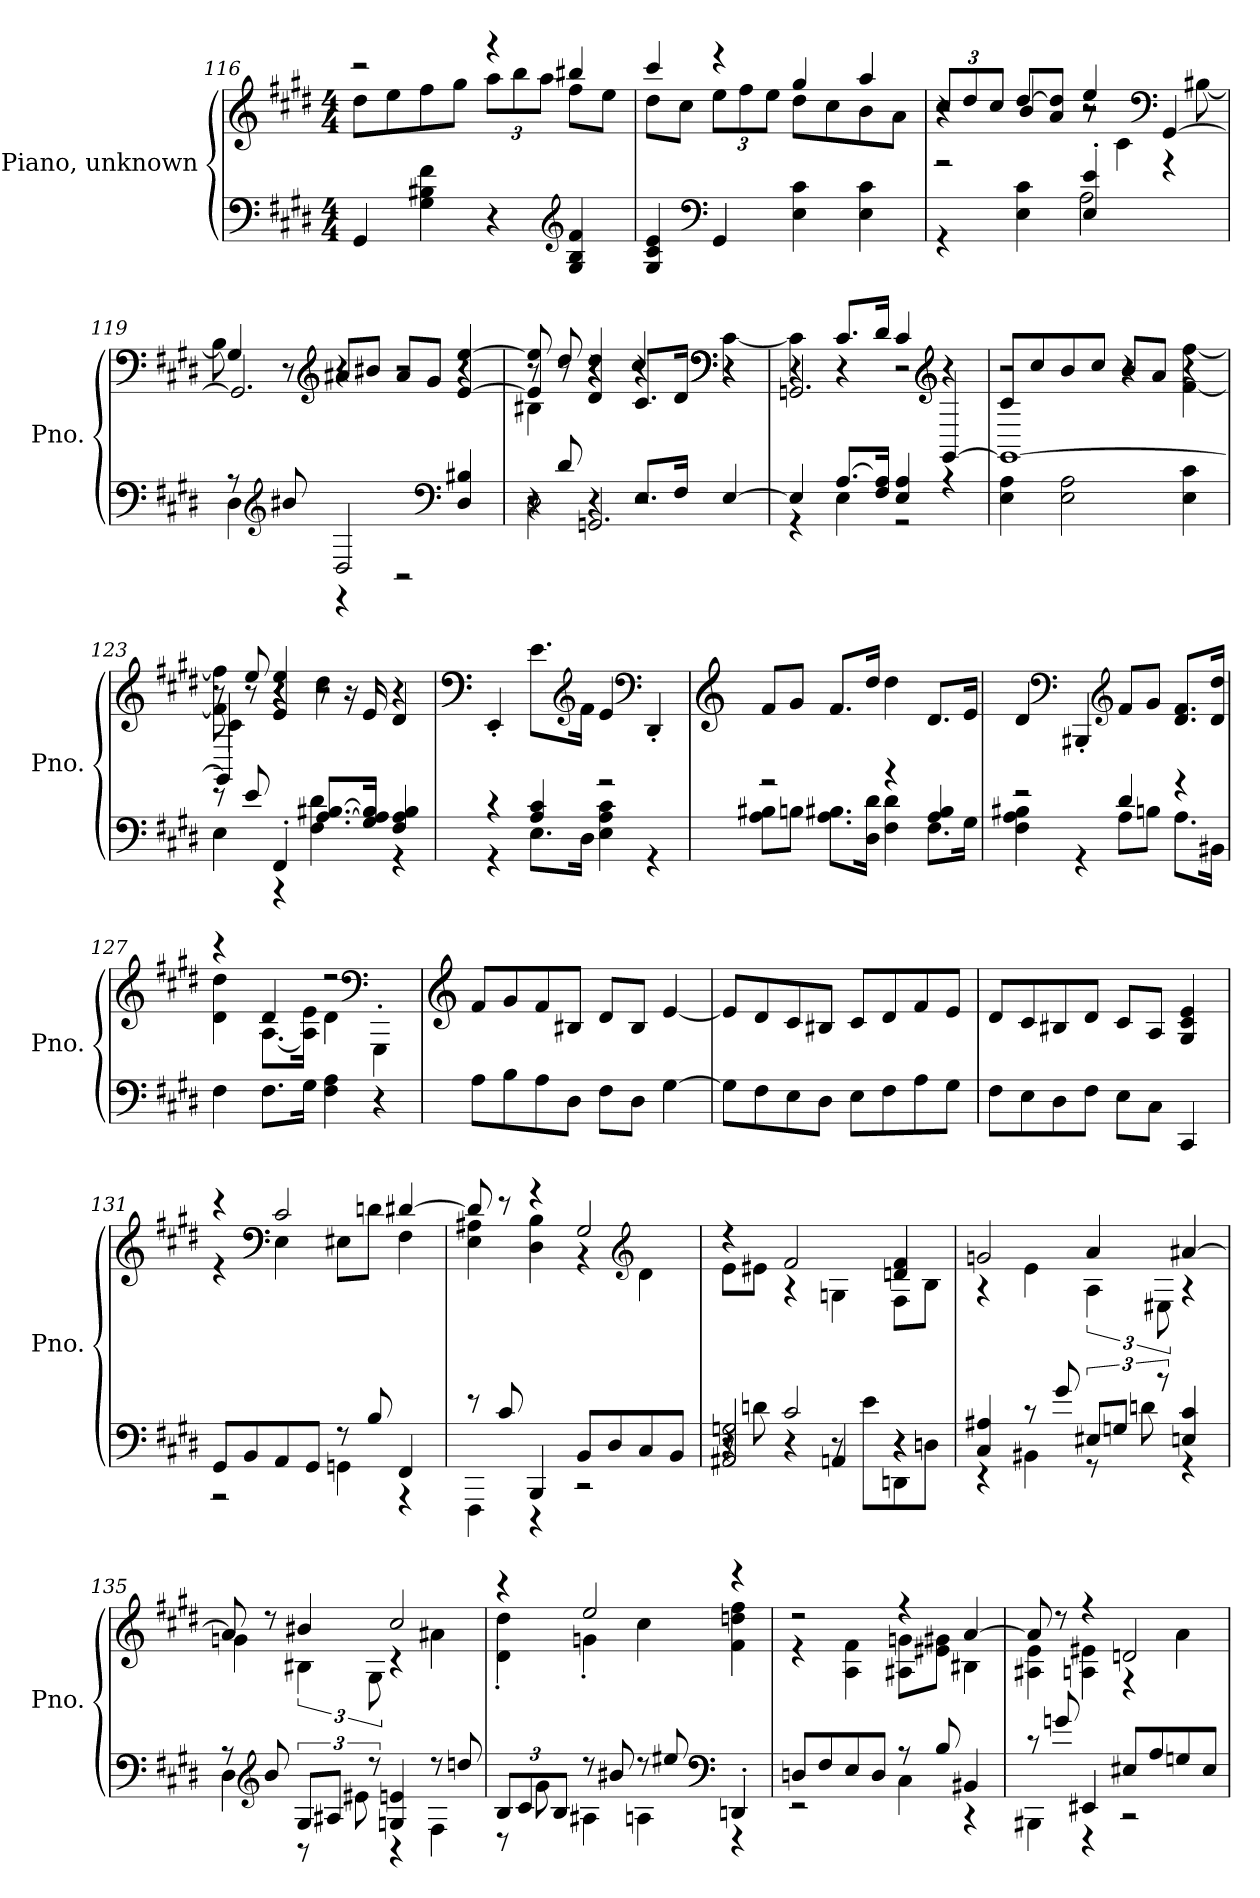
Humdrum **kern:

**kern	**kern
*part1	*part1
*staff2	*staff1
*I"Piano, unknown	*
*I'Pno.	*
*clefF4	*clefG2
*k[f#c#g#d#]	*k[f#c#g#d#]
*M4/4	*M4/4
=116	=116
*	*^
4GG#/	2r	8dd#\L
.	.	8ee\
4G#\ 4B#X\ 4f#\	.	8ff#\
.	.	8gg#\J
*	*	*Xbrackettup
4r	4r	12aa\L
.	.	12bb\
.	.	12aa\J
*clefG2	*	*
4G#/ 4B#/ 4f#/	4bb#X/	8ff#\L
.	.	8ee\J
=117	=117	=117
4G#/ 4c#/ 4e/	4ccc#/	8dd#\L
.	.	8cc#\J
*clefF4	*	*
4GG#/	4r	12ee\L
.	.	12ff#\
.	.	12ee\J
4E\ 4c#\	4gg#/	8dd#\L
.	.	8cc#\
4E\ 4c#\	4aa/	8b\
.	.	8a\J
!!LO:PB:g=z
=118	=118	=118
*^	*	*^
2r	4r	12cc#/L	2r	4r
.	.	12dd#/	.	.
.	.	12cc#/J	.	.
.	4E\ 4c#\	[8dd#/L	.	4b'/
.	.	8a/ 8dd#/]J	.	.
4E/' 4e/'	2A\	2r	8r	4ee/
.	.	.	4c#\	.
*	*	*clefF4	*	*
4r	.	.	.	[4GG#/
.	.	.	[8B#X\	.
=119	=119	=119	=119	=119
8r	4D#\	4G#/	8B#\]	2.GG#/]
*clefG2	*	*	*	*
8b#X/	.	.	8r	.
*	*	*clefG2	*	*
2D#/	4r	8a#X/L	4r	.
.	.	8b#X/J	.	.
.	2r	8a#/L	2r	.
.	.	8g#/J	.	.
*clefF4	*	*	*	*
4D#/ 4B#X/	.	4r	.	[4e/ [4ee/
=120	=120	=120	=120	=120
*	*^	*	*	*
8r	2D#\	4r	8r	4B#X\	8e/] 8ee/]
8d#/	.	.	8dd#/	.	8r
4r	.	2.GGn/	4d#/ 4dd#/	4r	4r
8.E/L	2r	.	8.c#/L	4r	4cc#/
16F#/Jk	.	.	16d#/Jk	.	.
*	*	*	*clefF4	*	*
[4E/	.	.	4r	[4c#\	4r
*	*v	*v	*	*	*
!!LO:LB:g=z	!!	!!
=121	=121	=121	=121	=121
4E/]	4r	4r	4c#\]	2.GGn/
[8.A/L	4E\	8.c#/L	4r	.
16F#/ 16A/]Jk	.	16d#/Jk	.	.
4E/ 4A/	2r	4c#/	2r	.
*	*	*clefG2	*	*
4r	.	4r	.	[4GG/
*v	*v	*	*	*
=122	=122	=122	=122
4E\ 4A\	8c#/L	2r	1GG_
.	8cc#/	.	.
2E\ 2A\	8b/	.	.
.	8cc#/J	.	.
.	8b/L	4r	.
.	8a/J	.	.
4E\ 4c#\	4r	[4f#\ [4ff#\	.
=123	=123	=123	=123
*^	*	*	*^
8r	4E\	8r	8f#\] 8ff#\]	4GG/]	4c#\
8e/	.	8ee/	8r	.	.
4FF#'/	4r	4e/ 4ee/	4r	4r	4r
[8.A/ [8.B#X/L	4F#\ 4d#\	8r	4dd#\	2r	2r
.	.	16r	.	.	.
16G#/ 16A/] 16B#/]Jk	.	16e/	.	.	.
4F#/ 4A/ 4B#/	4r	4d#/	4r	.	.
*	*	*v	*v	*v	*v
=124	=124	=124
*	*	*clefF4
4r	4r	4EE'/
4A/ 4c#/	8.E\L	8.e\L
*	*	*clefG2
.	16D#\Jk	16f#\Jk
2r	4E\ 4A\ 4c#\	4e/
*	*	*clefF4
.	4r	4DD#'/
!!LO:LB:g=z
=125	=125	=125
*	*	*clefG2
2r	8A\ 8B#X\L	8f#/L
.	8Bn\J	8g#/J
.	8.A\ 8.B#X\L	8.f#/L
.	16D#\ 16d#\Jk	16dd#/Jk
4r	4F#\ 4d#\	4dd#\
4A/ 4B#/	8.F#\L	8.d#/L
.	16G#\Jk	16e/Jk
=126	=126	=126
2r	4F#\ 4A\ 4B#X\	4d#/
*	*	*clefF4
.	4r	4BBB#X'/
*	*	*clefG2
4d#/	8A\L	8f#/L
.	8Bn\J	8g#/J
4r	8.A\L	8.d#/ 8.f#/L
.	16BB#X\Jk	16d#/ 16dd#/Jk
*v	*v	*
=127	=127
*	*^
4F#\	4r	4d#\ 4dd#\
8.F#\L	4d#/	[8.A\L
16G#\Jk	.	16A\] 16e\Jk
4F#\ 4A\	2r	4d#\
*	*clefF4	*
4r	.	4GGG#'\
*	*v	*v
!!LO:LB:g=z
=128	=128
*	*clefG2
8A\L	8f#/L
8B\	8g#/
8A\	8f#/
8D#\J	8B#X/J
8F#\L	8d#/L
8D#\J	8B#/J
[4G#\	[4e/
=129	=129
8G#\L]	8e/L]
8F#\	8d#/
8E\	8c#/
8D#\J	8B#X/J
8E\L	8c#/L
8F#\	8d#/
8A\	8f#/
8G#\J	8e/J
=130	=130
8F#\L	8d#/L
8E\	8c#/
8D#\	8B#X/
8F#\J	8d#/J
8E\L	8c#/L
8C#\J	8A/J
4CC#/	4G#/ 4c#/ 4e/
=131	=131
*^	*^
8GG#/L	2r	4r	4r
8BB/	.	.	.
*	*	*clefF4	*
8AA/	.	2c#/	4E\
8GG#/J	.	.	.
8r	4GGn\	.	8E#X\L
8B/	.	.	8dn\J
4FF#/	4r	[4d#X/	4F#\
!!LO:LB:g=z	!!
=132	=132	=132	=132
8r	4FFF#\	8d#/]	4E\ 4A#X\
8c#/	.	8r	.
4BBB/	4r	4r	4D#\ 4B\
8BB/L	2r	2G#/	4r
8D#/	.	.	.
*	*	*clefG2	*
8C#/	.	.	4d#\
8BB/J	.	.	.
=133	=133	=133	=133
*	*^	*	*
4r	8r	2AA#X/ 2Gn/	4r	8e\L
.	8dn\	.	.	8e#X\J
2c#/	4r	.	2f#/	4r
.	8r	4AAn/	.	4Gn\
.	8e\L	.	.	.
4r	8DDn\	4r	4dn/ 4f#/	8F#\L
.	8Dn\J	.	.	8B\J
*	*v	*v	*	*
=134	=134	=134	=134
4C#/ 4A#X/	4r	2gn/	4r
8r	4BB#X\	.	4e\
8g#/	.	.	.
*	*	*	*brackettup
12E#X/L	8r	4a/	6A\
12Gn/J	.	.	.
.	8dn\	.	.
12r	.	.	12E#X\
4En/ 4c#/	4r	[4a#X/	4r
!!LO:LB:g=z	!!
=135	=135	=135	=135
8r	4D#\	8a#/]	4gn\
*clefG2	*	*	*
8b/	.	8r	.
12G#/L	8r	4b#X/	6B#X\
12A#X/J	.	.	.
.	8e#X\	.	.
12r	.	.	12G#\
4Gn/ 4en/	4r	2cc#/	4r
8r	4F#\	.	4a#X\
8ddn/	.	.	.
=136	=136	=136	=136
*Xbrackettup	*	*	*
12B/L	8r	4r	4d#\' 4dd#\'
12c#/	.	.	.
.	8g#\	.	.
12B/J	.	.	.
8r	4A#X\	2ee/	4gn'\
8b#X/	.	.	.
8r	4An\	.	4cc#\
8ee#X/	.	.	.
*clefF4	*	*	*
4DDn'/	4r	4r	4f#\ 4ddn\ 4ff#\
!!LO:PB:g=z	!!
=137	=137	=137	=137
8Dn/L	2r	2r	4r
8F#/	.	.	.
8E/	.	.	4A\ 4f#\
8D/J	.	.	.
8r	4C#\	4r	8A#X\ 8gn\L
8B/	.	.	8e#X\ 8g#X\J
4BB#X/	4r	[4a/	4B#X\
=138	=138	=138	=138
8r	4BBB#X\	8a/]	4A#X\ 4e\
8gn/	.	8r	.
4EE#X/	4r	4r	4An\ 4e#X\
8E#X/L	2r	2dn/	4r
8A/	.	.	.
8Gn/	.	.	4a\
8E#/J	.	.	.
*v	*v	*	*
*	*v	*v
=	=
*-	*-
